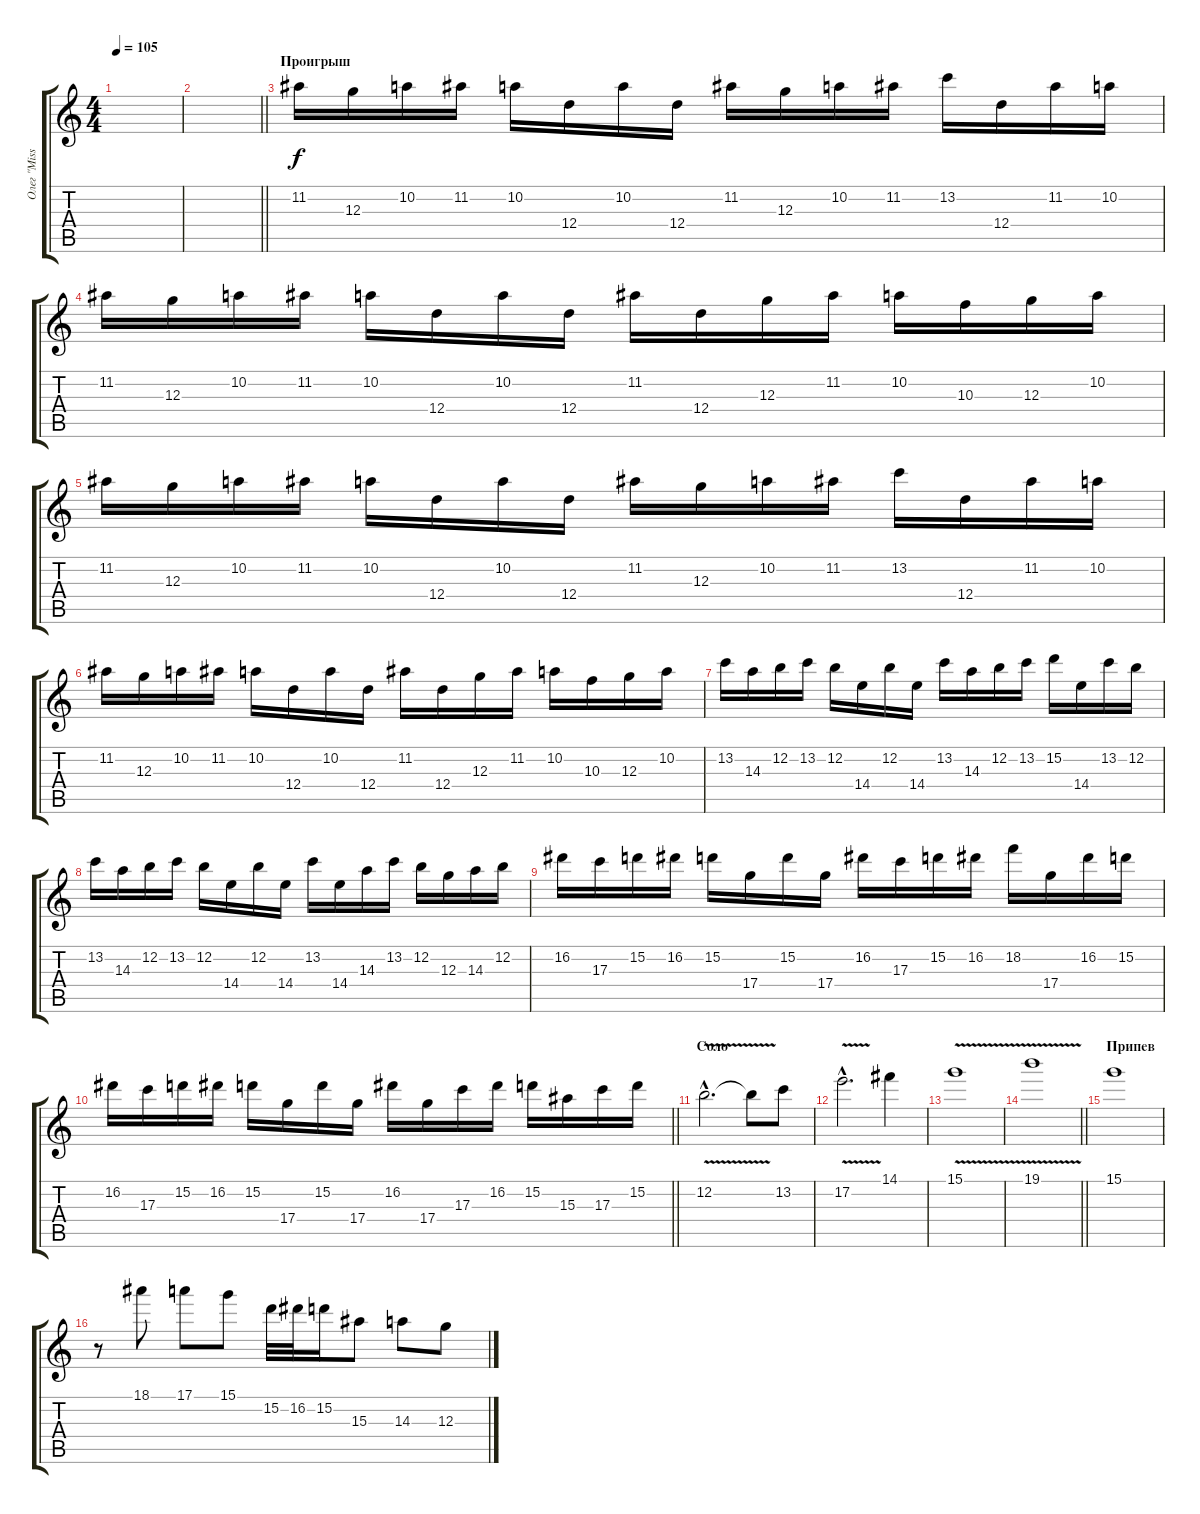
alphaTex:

\track ("Олег \"Mission\" Мишин" "Олег \"Miss") {instrument overdrivenguitar}
\staff {score tabs}
\tuning (E4 B3 G3 D3 A2 E2) {hide}
\ts (4 4)
\tempo 105
\clef g2
\ks c
|
\barLineRight lightlight
|
\section ("" "Проигрыш")
11.2.16 12.3.16 10.2.16 11.2.16 10.2.16 12.4.16 10.2.16 12.4.16 11.2.16 12.3.16 10.2.16 11.2.16 13.2.16 12.4.16 11.2.16 10.2.16 |
11.2.16 12.3.16 10.2.16 11.2.16 10.2.16 12.4.16 10.2.16 12.4.16 11.2.16 12.4.16 12.3.16 11.2.16 10.2.16 10.3.16 12.3.16 10.2.16 |
11.2.16 12.3.16 10.2.16 11.2.16 10.2.16 12.4.16 10.2.16 12.4.16 11.2.16 12.3.16 10.2.16 11.2.16 13.2.16 12.4.16 11.2.16 10.2.16 |
11.2.16 12.3.16 10.2.16 11.2.16 10.2.16 12.4.16 10.2.16 12.4.16 11.2.16 12.4.16 12.3.16 11.2.16 10.2.16 10.3.16 12.3.16 10.2.16 |
13.2.16 14.3.16 12.2.16 13.2.16 12.2.16 14.4.16 12.2.16 14.4.16 13.2.16 14.3.16 12.2.16 13.2.16 15.2.16 14.4.16 13.2.16 12.2.16 |
13.2.16 14.3.16 12.2.16 13.2.16 12.2.16 14.4.16 12.2.16 14.4.16 13.2.16 14.4.16 14.3.16 13.2.16 12.2.16 12.3.16 14.3.16 12.2.16 |
16.2.16 17.3.16 15.2.16 16.2.16 15.2.16 17.4.16 15.2.16 17.4.16 16.2.16 17.3.16 15.2.16 16.2.16 18.2.16 17.4.16 16.2.16 15.2.16 |
\barLineRight lightlight
16.2.16 17.3.16 15.2.16 16.2.16 15.2.16 17.4.16 15.2.16 17.4.16 16.2.16 17.4.16 17.3.16 16.2.16 15.2.16 15.3.16 17.3.16 15.2.16 |
\section ("" "Соло")
12.2{v hac}.2{d} 12.2{t}.8 13.2.8 |
17.2{v hac}.2{d} 14.1.4 |
15.1{v}.1 |
\barLineRight lightlight
19.1{v}.1 |
\section ("" "Припев")
15.1.1 |
r.8 18.1.8 17.1.8 15.1.8 15.2.32 16.2.32 15.2.16 15.3.8 14.3.8 12.3.8
